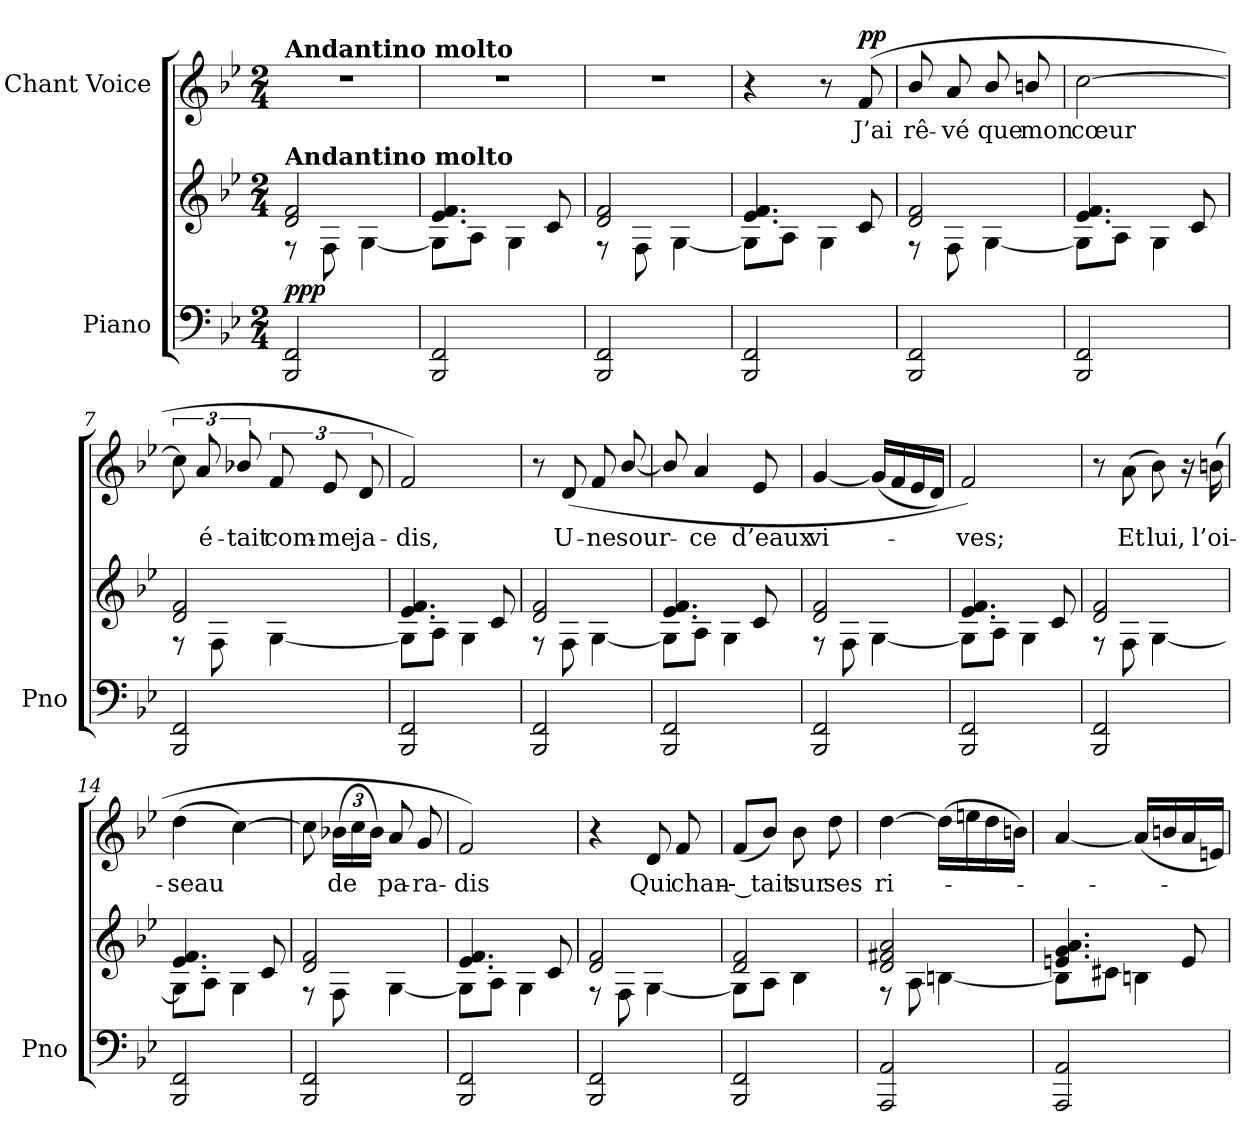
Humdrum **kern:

**kern	**kern	**dynam	**kern	**text	**dynam
*part2	*part2	*part2	*part1	*part1	*part1
*staff3	*staff2	*staff2/3	*staff1	*staff1	*staff1
*I"Piano	*	*	*I"Chant Voice	*	*
*I'Pno	*	*	*	*	*
*clefF4	*clefG2	*	*clefG2	*	*
*k[b-e-]	*k[b-e-]	*	*k[b-e-]	*	*
*M2/4	*M2/4	*	*M2/4	*	*
*MM63	*MM63	*	*MM63	*	*
=1	=1	=1	=1	=1	=1
*	*^	*	*	*	*
!	!	!	!	!LO:TX:a:B:t=Andantino molto	!	!
!	!LO:TX:a:B:t=Andantino molto	!	!	!	!	!
!	!	!	!LO:DY:b	!	!	!
2BBB-/ 2FF/	2d/ 2f/	8r	ppp	2r	.	.
.	.	8F\	.	.	.	.
.	.	[4G\	.	.	.	.
=2	=2	=2	=2	=2	=2	=2
2BBB-/ 2FF/	4.e-/ 4.f/	8G\L]	.	2r	.	.
.	.	8A\J	.	.	.	.
.	.	4G\	.	.	.	.
.	8c/	.	.	.	.	.
=3	=3	=3	=3	=3	=3	=3
2BBB-/ 2FF/	2d/ 2f/	8r	.	2r	.	.
.	.	8F\	.	.	.	.
.	.	[4G\	.	.	.	.
=4	=4	=4	=4	=4	=4	=4
2BBB-/ 2FF/	4.e-/ 4.f/	8G\L]	.	4r	.	.
.	.	8A\J	.	.	.	.
.	.	4G\	.	8r	.	.
!	!	!	!	!	!LO:LY:b	!LO:DY:a
.	8c/	.	.	(>8f/	J’ai	pp
!!LO:LB:g=z
=5	=5	=5	=5	=5	=5	=5
!	!	!	!	!	!LO:LY:b	!
2BBB-/ 2FF/	2d/ 2f/	8r	.	8b-/	rê-	.
!	!	!	!	!	!LO:LY:b	!
.	.	8F\	.	8a/	-vé	.
!	!	!	!	!	!LO:LY:b	!
.	.	[4G\	.	8b-/	que	.
!	!	!	!	!	!LO:LY:b	!
.	.	.	.	8bn/	mon	.
=6	=6	=6	=6	=6	=6	=6
!	!	!	!	!	!LO:LY:b	!
2BBB-/ 2FF/	4.e-/ 4.f/	8G\L]	.	[2cc\	cœur	.
.	.	8A\J	.	.	.	.
.	.	4G\	.	.	.	.
.	8c/	.	.	.	.	.
=7	=7	=7	=7	=7	=7	=7
2BBB-/ 2FF/	2d/ 2f/	8r	.	12cc\]	.	.
!	!	!	!	!	!LO:LY:b	!
.	.	.	.	12a/	é-	.
.	.	8F\	.	.	.	.
!	!	!	!	!	!LO:LY:b	!
.	.	.	.	12b-X/	-tait	.
!	!	!	!	!	!LO:LY:b	!
.	.	[4G\	.	12f/	com-	.
!	!	!	!	!	!LO:LY:b	!
.	.	.	.	12e-/	-me	.
!	!	!	!	!	!LO:LY:b	!
.	.	.	.	12d/	ja-	.
=8	=8	=8	=8	=8	=8	=8
!	!	!	!	!	!LO:LY:b	!
2BBB-/ 2FF/	4.e-/ 4.f/	8G\L]	.	2f/)	-dis,	.
.	.	8A\J	.	.	.	.
.	.	4G\	.	.	.	.
.	8c/	.	.	.	.	.
!!LO:LB:g=z
=9	=9	=9	=9	=9	=9	=9
2BBB-/ 2FF/	2d/ 2f/	8r	.	8r	.	.
!	!	!	!	!	!LO:LY:b	!
.	.	8F\	.	(>8d/	U-	.
!	!	!	!	!	!LO:LY:b	!
.	.	[4G\	.	8f/	-ne	.
!	!	!	!	!	!LO:LY:b	!
.	.	.	.	[8b-/	sour-	.
=10	=10	=10	=10	=10	=10	=10
2BBB-/ 2FF/	4.e-/ 4.f/	8G\L]	.	8b-/]	.	.
!	!	!	!	!	!LO:LY:b	!
.	.	8A\J	.	4a/	-ce	.
.	.	4G\	.	.	.	.
!	!	!	!	!	!LO:LY:b	!
.	8c/	.	.	8e-/	d’eaux	.
=11	=11	=11	=11	=11	=11	=11
!	!	!	!	!	!LO:LY:b	!
2BBB-/ 2FF/	2d/ 2f/	8r	.	[4g/	vi-	.
.	.	8F\	.	.	.	.
.	.	[4G\	.	(<16g/LL]	.	.
.	.	.	.	16f/	.	.
.	.	.	.	16e-/	.	.
.	.	.	.	16d/JJ)	.	.
=12	=12	=12	=12	=12	=12	=12
!	!	!	!	!	!LO:LY:b	!
2BBB-/ 2FF/	4.e-/ 4.f/	8G\L]	.	2f/)	-ves;	.
.	.	8A\J	.	.	.	.
.	.	4G\	.	.	.	.
.	8c/	.	.	.	.	.
!!LO:LB:g=z
=13	=13	=13	=13	=13	=13	=13
2BBB-/ 2FF/	2d/ 2f/	8r	.	8r	.	.
!	!	!	!	!	!LO:LY:b	!
.	.	8F\	.	(>8a\	Et	.
!	!	!	!	!	!LO:LY:b	!
.	.	[4G\	.	8b-\)	lui,	.
.	.	.	.	16r	.	.
!	!	!	!	!	!LO:LY:b	!
.	.	.	.	(>16bn\	l’oi-	.
=14	=14	=14	=14	=14	=14	=14
!	!	!	!	!	!LO:LY:b	!
2BBB-/ 2FF/	4.e-/ 4.f/	8G\L]	.	(>4dd\	-seau	.
.	.	8A\J	.	.	.	.
.	.	4G\	.	[4cc\)	.	.
.	8c/	.	.	.	.	.
=15	=15	=15	=15	=15	=15	=15
2BBB-/ 2FF/	2d/ 2f/	8r	.	8cc\]	.	.
*	*	*	*	*Xbrackettup	*	*
!	!	!	!	!	!LO:LY:b	!
.	.	8F\	.	(>24b-X\LL	de	.
.	.	.	.	24cc\	.	.
.	.	.	.	24b-\JJ)	.	.
!	!	!	!	!	!LO:LY:b	!
.	.	[4G\	.	8a/	pa-	.
!	!	!	!	!	!LO:LY:b	!
.	.	.	.	8g/	-ra-	.
=16	=16	=16	=16	=16	=16	=16
!	!	!	!	!	!LO:LY:b	!
2BBB-/ 2FF/	4.e-/ 4.f/	8G\L]	.	2f/)	-dis	.
.	.	8A\J	.	.	.	.
.	.	4G\	.	.	.	.
.	8c/	.	.	.	.	.
=17	=17	=17	=17	=17	=17	=17
2BBB-/ 2FF/	2d/ 2f/	8r	.	4r	.	.
.	.	8F\	.	.	.	.
!	!	!	!	!	!LO:LY:b	!
.	.	[4G\	.	8d/	Qui	.
!	!	!	!	!	!LO:LY:b	!
.	.	.	.	8f/	chan-	.
!!LO:PB:g=z
=18	=18	=18	=18	=18	=18	=18
!	!	!	!	!	!LO:LY:b	!
2BBB-/ 2FF/	2d/ 2f/	8G\L]	.	(<8f/L	-- tait	.
.	.	8A\J	.	8b-/J)	.	.
!	!	!	!	!	!LO:LY:b	!
.	.	4B-\	.	8b-\	sur	.
!	!	!	!	!	!LO:LY:b	!
.	.	.	.	8dd\	ses	.
=19	=19	=19	=19	=19	=19	=19
!	!	!	!	!	!LO:LY:b	!
2AAA/ 2AA/	2d/ 2f#X/ 2a/	8r	.	[4dd\	ri-	.
.	.	8A\	.	.	.	.
.	.	[4Bn\	.	(>16dd\LL]	.	.
.	.	.	.	16een\	.	.
.	.	.	.	16dd\	.	.
.	.	.	.	16bn\JJ)	.	.
=20	=20	=20	=20	=20	=20	=20
2AAA/ 2AA/	4.en/ 4.g/ 4.a/	8B\L]	.	[4a/	.	.
.	.	8c#X\J	.	.	.	.
.	.	4Bn\	.	(<16a/LL]	.	.
.	.	.	.	16bn/	.	.
.	8e/	.	.	16a/	.	.
.	.	.	.	16en/JJ)	.	.
*	*v	*v	*	*	*	*
=	=	=	=	=	=
*-	*-	*-	*-	*-	*-
